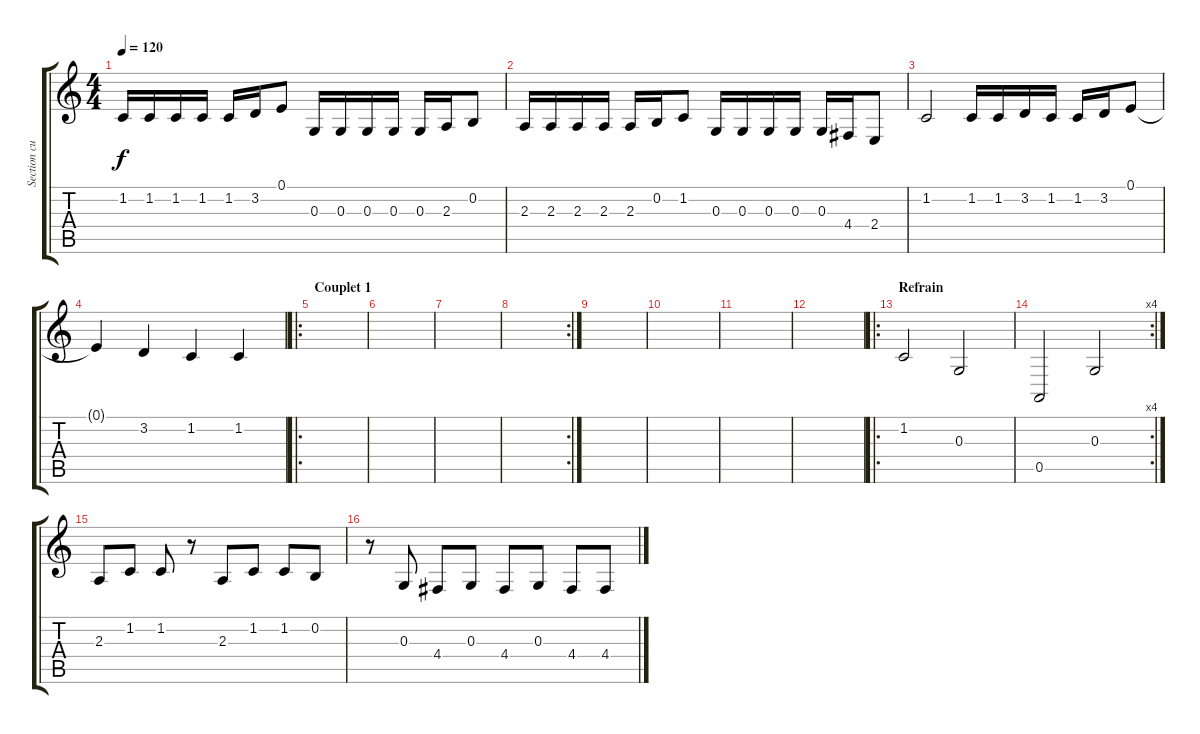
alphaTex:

\track ("Section cuivre ( trompette )" "Section cu") {instrument trumpet}
\staff {score tabs}
\tuning (E4 B3 G3 D3 A2 E2) {hide}
\ts (4 4)
\section ("" "")
\tempo 120
\clef g2
\ks c
1.2.16{dy f} 1.2.16 1.2.16 1.2.16 1.2.16 3.2.16 0.1.8 0.3.16 0.3.16 0.3.16 0.3.16 0.3.16 2.3.16 0.2.8 |
2.3.16 2.3.16 2.3.16 2.3.16 2.3.16 0.2.16 1.2.8 0.3.16 0.3.16 0.3.16 0.3.16 0.3.16 4.4.16 2.4.8 |
1.2.2 1.2.16 1.2.16 3.2.16 1.2.16 1.2.16 3.2.16 0.1.8 |
0.1{t}.4 3.2.4 1.2.4 1.2.4 |
\ro
\section ("" "Couplet 1")
|
|
|
\rc 2
|
|
|
|
|
\ro
\section ("" "Refrain")
1.2.2 0.3.2 |
\rc 4
0.5.2 0.3.2 |
2.3.8 1.2.8 1.2.8 r.8 2.3.8 1.2.8 1.2.8 0.2.8 |
r.8 0.3.8 4.4.8 0.3.8 4.4.8 0.3.8 4.4.8 4.4.8
